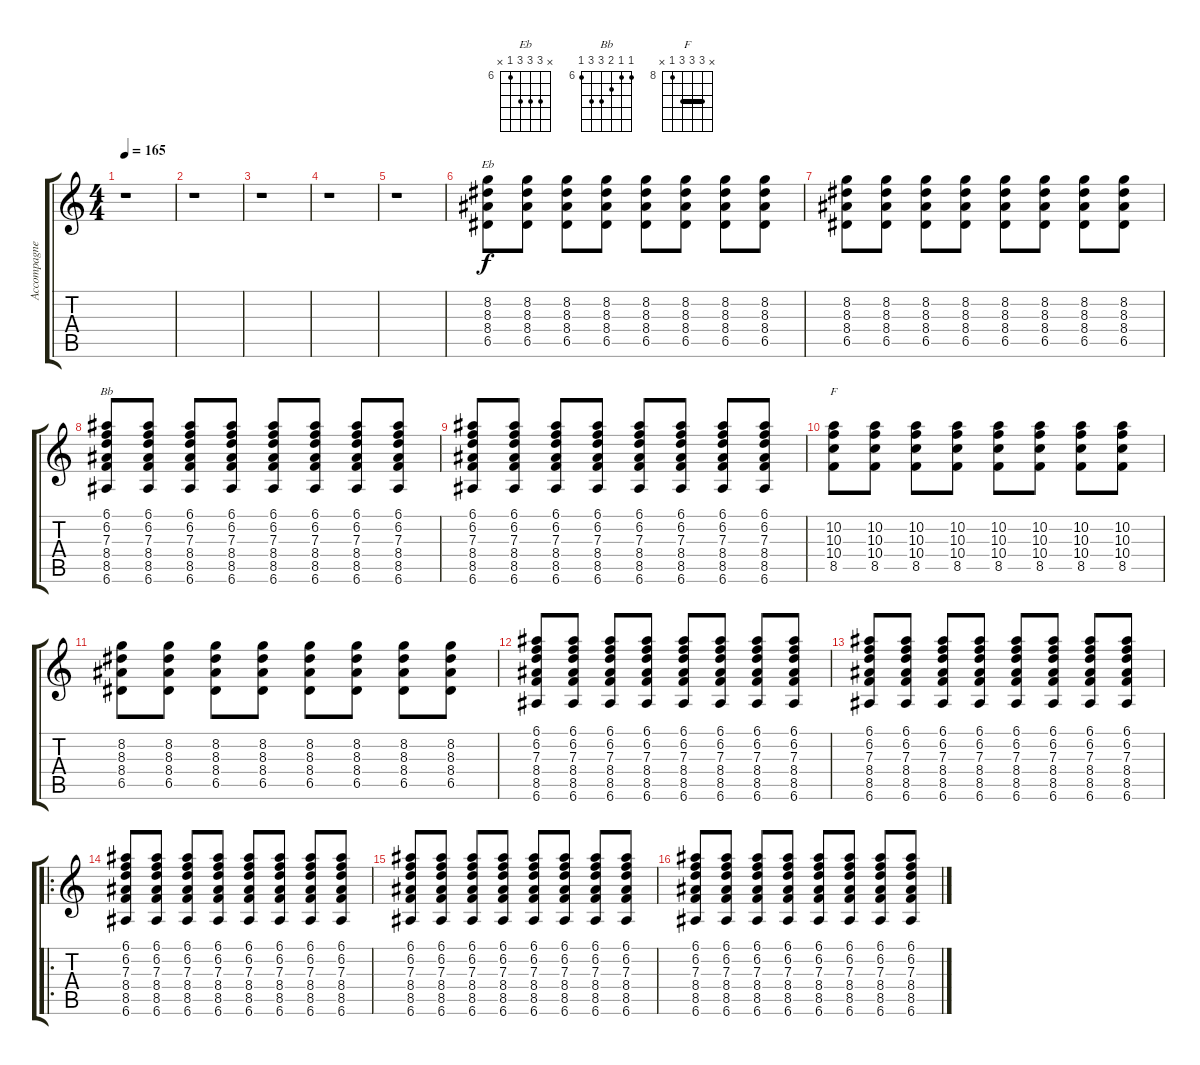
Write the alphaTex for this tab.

\track ("Accompagnement" "Accompagne") {instrument acousticguitarnylon}
\staff {score tabs}
\tuning (E4 B3 G3 D3 A2 E2) {hide}
\chord ("Eb" x 8 8 8 6 x) {firstfret 6}
\chord ("Bb" 6 6 7 8 8 6) {firstfret 6}
\chord ("F" x 10 10 10 8 x) {firstfret 8 barre 10}
\ts (4 4)
\tempo 165
\clef g2
\ks c
r.1{dy f instrument acousticguitarnylon} |
r.1 |
r.1 |
r.1 |
r.1 |
(8.2 8.3 8.4 6.5).8{ch "Eb"} (8.2 8.3 8.4 6.5).8 (8.2 8.3 8.4 6.5).8 (8.2 8.3 8.4 6.5).8 (8.2 8.3 8.4 6.5).8 (8.2 8.3 8.4 6.5).8 (8.2 8.3 8.4 6.5).8 (8.2 8.3 8.4 6.5).8 |
(8.2 8.3 8.4 6.5).8 (8.2 8.3 8.4 6.5).8 (8.2 8.3 8.4 6.5).8 (8.2 8.3 8.4 6.5).8 (8.2 8.3 8.4 6.5).8 (8.2 8.3 8.4 6.5).8 (8.2 8.3 8.4 6.5).8 (8.2 8.3 8.4 6.5).8 |
(6.1 6.2 7.3 8.4 8.5 6.6).8{ch "Bb"} (6.1 6.2 7.3 8.4 8.5 6.6).8 (6.1 6.2 7.3 8.4 8.5 6.6).8 (6.1 6.2 7.3 8.4 8.5 6.6).8 (6.1 6.2 7.3 8.4 8.5 6.6).8 (6.1 6.2 7.3 8.4 8.5 6.6).8 (6.1 6.2 7.3 8.4 8.5 6.6).8 (6.1 6.2 7.3 8.4 8.5 6.6).8 |
(6.1 6.2 7.3 8.4 8.5 6.6).8 (6.1 6.2 7.3 8.4 8.5 6.6).8 (6.1 6.2 7.3 8.4 8.5 6.6).8 (6.1 6.2 7.3 8.4 8.5 6.6).8 (6.1 6.2 7.3 8.4 8.5 6.6).8 (6.1 6.2 7.3 8.4 8.5 6.6).8 (6.1 6.2 7.3 8.4 8.5 6.6).8 (6.1 6.2 7.3 8.4 8.5 6.6).8 |
(10.2 10.3 10.4 8.5).8{ch "F"} (10.2 10.3 10.4 8.5).8 (10.2 10.3 10.4 8.5).8 (10.2 10.3 10.4 8.5).8 (10.2 10.3 10.4 8.5).8 (10.2 10.3 10.4 8.5).8 (10.2 10.3 10.4 8.5).8 (10.2 10.3 10.4 8.5).8 |
(8.2 8.3 8.4 6.5).8 (8.2 8.3 8.4 6.5).8 (8.2 8.3 8.4 6.5).8 (8.2 8.3 8.4 6.5).8 (8.2 8.3 8.4 6.5).8 (8.2 8.3 8.4 6.5).8 (8.2 8.3 8.4 6.5).8 (8.2 8.3 8.4 6.5).8 |
(6.1 6.2 7.3 8.4 8.5 6.6).8 (6.1 6.2 7.3 8.4 8.5 6.6).8 (6.1 6.2 7.3 8.4 8.5 6.6).8 (6.1 6.2 7.3 8.4 8.5 6.6).8 (6.1 6.2 7.3 8.4 8.5 6.6).8 (6.1 6.2 7.3 8.4 8.5 6.6).8 (6.1 6.2 7.3 8.4 8.5 6.6).8 (6.1 6.2 7.3 8.4 8.5 6.6).8 |
(6.1 6.2 7.3 8.4 8.5 6.6).8 (6.1 6.2 7.3 8.4 8.5 6.6).8 (6.1 6.2 7.3 8.4 8.5 6.6).8 (6.1 6.2 7.3 8.4 8.5 6.6).8 (6.1 6.2 7.3 8.4 8.5 6.6).8 (6.1 6.2 7.3 8.4 8.5 6.6).8 (6.1 6.2 7.3 8.4 8.5 6.6).8 (6.1 6.2 7.3 8.4 8.5 6.6).8 |
\ro
(6.1 6.2 7.3 8.4 8.5 6.6).8 (6.1 6.2 7.3 8.4 8.5 6.6).8 (6.1 6.2 7.3 8.4 8.5 6.6).8 (6.1 6.2 7.3 8.4 8.5 6.6).8 (6.1 6.2 7.3 8.4 8.5 6.6).8 (6.1 6.2 7.3 8.4 8.5 6.6).8 (6.1 6.2 7.3 8.4 8.5 6.6).8 (6.1 6.2 7.3 8.4 8.5 6.6).8 |
(6.1 6.2 7.3 8.4 8.5 6.6).8 (6.1 6.2 7.3 8.4 8.5 6.6).8 (6.1 6.2 7.3 8.4 8.5 6.6).8 (6.1 6.2 7.3 8.4 8.5 6.6).8 (6.1 6.2 7.3 8.4 8.5 6.6).8 (6.1 6.2 7.3 8.4 8.5 6.6).8 (6.1 6.2 7.3 8.4 8.5 6.6).8 (6.1 6.2 7.3 8.4 8.5 6.6).8 |
(6.1 6.2 7.3 8.4 8.5 6.6).8 (6.1 6.2 7.3 8.4 8.5 6.6).8 (6.1 6.2 7.3 8.4 8.5 6.6).8 (6.1 6.2 7.3 8.4 8.5 6.6).8 (6.1 6.2 7.3 8.4 8.5 6.6).8 (6.1 6.2 7.3 8.4 8.5 6.6).8 (6.1 6.2 7.3 8.4 8.5 6.6).8 (6.1 6.2 7.3 8.4 8.5 6.6).8
